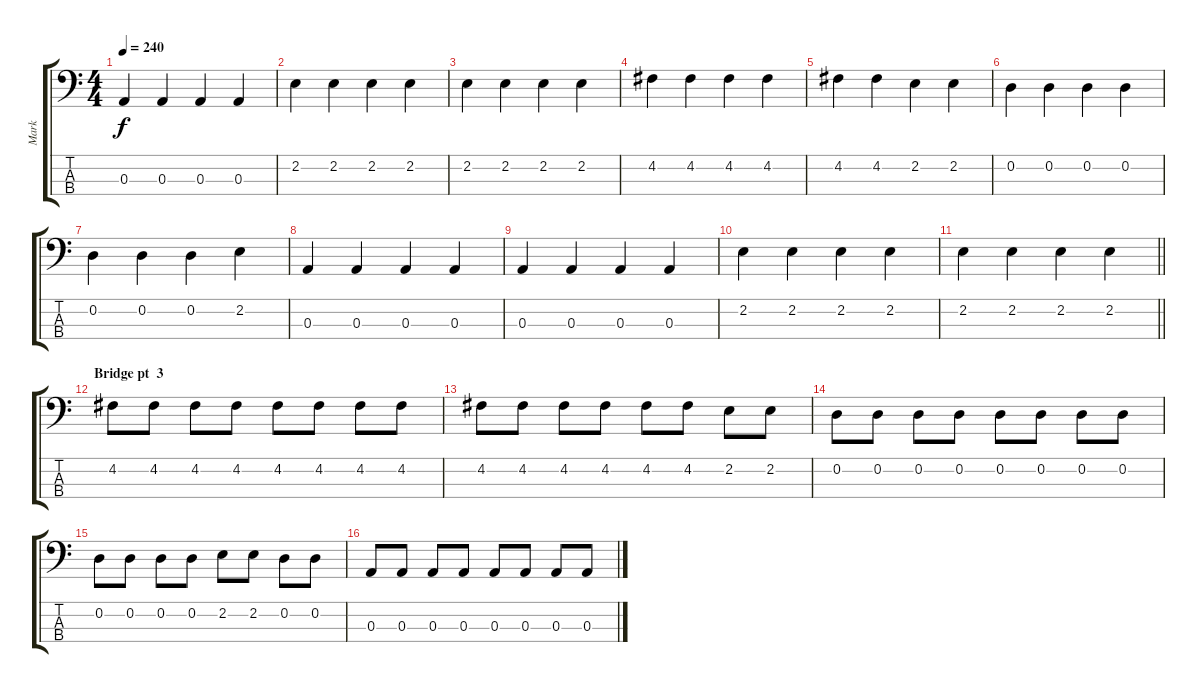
\track ("Mark" "Mark") {instrument electricbassfinger}
\staff {score tabs}
\tuning (G2 D2 A1 E1) {hide}
\ts (4 4)
\tempo 240
\clef f4
\ks c
0.3.4{dy f} 0.3.4 0.3.4 0.3.4 |
2.2.4 2.2.4 2.2.4 2.2.4 |
2.2.4 2.2.4 2.2.4 2.2.4 |
4.2.4 4.2.4 4.2.4 4.2.4 |
4.2.4 4.2.4 2.2.4 2.2.4 |
0.2.4 0.2.4 0.2.4 0.2.4 |
0.2.4 0.2.4 0.2.4 2.2.4 |
0.3.4 0.3.4 0.3.4 0.3.4 |
0.3.4 0.3.4 0.3.4 0.3.4 |
2.2.4 2.2.4 2.2.4 2.2.4 |
\barLineRight lightlight
2.2.4 2.2.4 2.2.4 2.2.4 |
\section ("" "Bridge pt  3")
4.2.8 4.2.8 4.2.8 4.2.8 4.2.8 4.2.8 4.2.8 4.2.8 |
4.2.8 4.2.8 4.2.8 4.2.8 4.2.8 4.2.8 2.2.8 2.2.8 |
0.2.8 0.2.8 0.2.8 0.2.8 0.2.8 0.2.8 0.2.8 0.2.8 |
0.2.8 0.2.8 0.2.8 0.2.8 2.2.8 2.2.8 0.2.8 0.2.8 |
0.3.8 0.3.8 0.3.8 0.3.8 0.3.8 0.3.8 0.3.8 0.3.8
